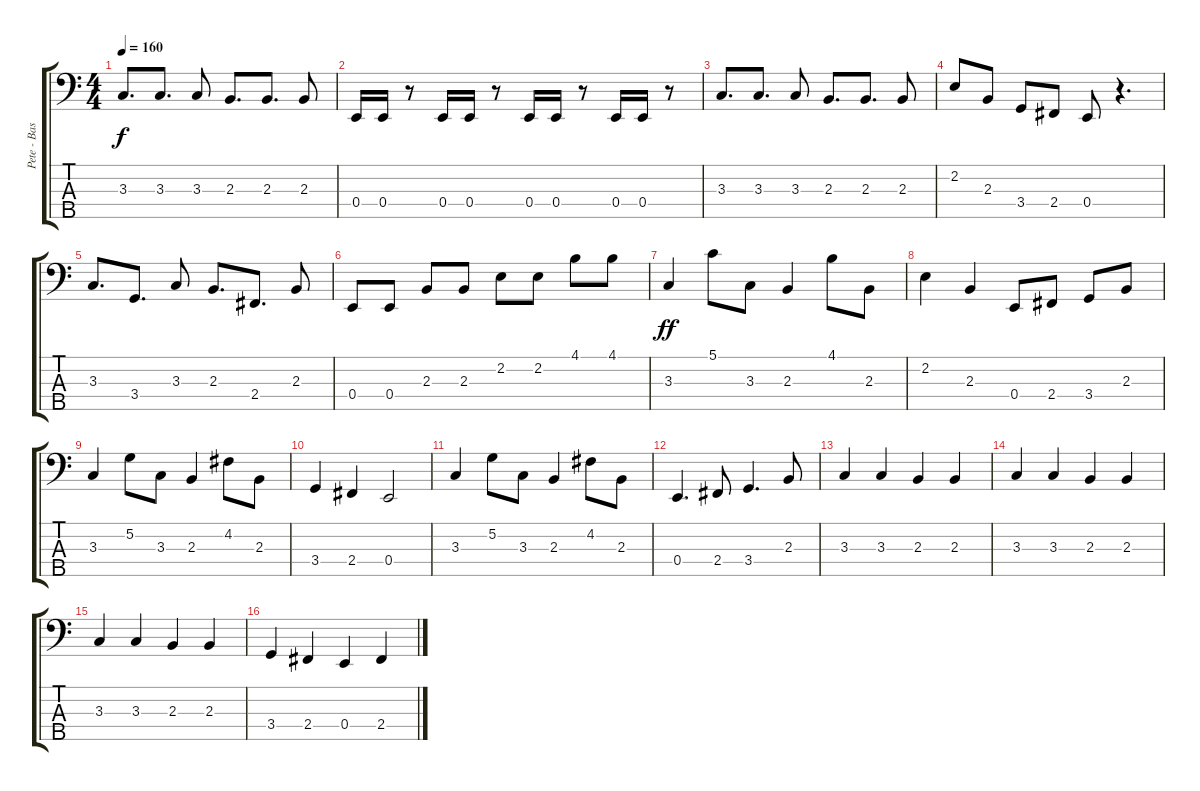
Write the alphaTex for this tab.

\track ("Pete - Bass" "Pete - Bas") {instrument electricbassfinger}
\staff {score tabs}
\tuning (G2 D2 A1 E1 B0) {hide}
\ts (4 4)
\tempo 160
\clef f4
\ks c
3.3.8{d dy f} 3.3.8{d} 3.3.8 2.3.8{d} 2.3.8{d} 2.3.8 |
0.4.16 0.4.16 r.8 0.4.16 0.4.16 r.8 0.4.16 0.4.16 r.8 0.4.16 0.4.16 r.8 |
3.3.8{d} 3.3.8{d} 3.3.8 2.3.8{d} 2.3.8{d} 2.3.8 |
2.2.8 2.3.8 3.4.8 2.4.8 0.4.8 r.4{d} |
3.3.8{d} 3.4.8{d} 3.3.8 2.3.8{d} 2.4.8{d} 2.3.8 |
0.4.8 0.4.8 2.3.8 2.3.8 2.2.8 2.2.8 4.1.8 4.1.8 |
3.3.4{dy ff} 5.1.8 3.3.8 2.3.4 4.1.8 2.3.8 |
2.2.4 2.3.4 0.4.8 2.4.8 3.4.8 2.3.8 |
3.3.4 5.2.8 3.3.8 2.3.4 4.2.8 2.3.8 |
3.4.4 2.4.4 0.4.2 |
3.3.4 5.2.8 3.3.8 2.3.4 4.2.8 2.3.8 |
0.4.4{d} 2.4.8 3.4.4{d} 2.3.8 |
3.3.4 3.3.4 2.3.4 2.3.4 |
3.3.4 3.3.4 2.3.4 2.3.4 |
3.3.4 3.3.4 2.3.4 2.3.4 |
3.4.4 2.4.4 0.4.4 2.4.4
